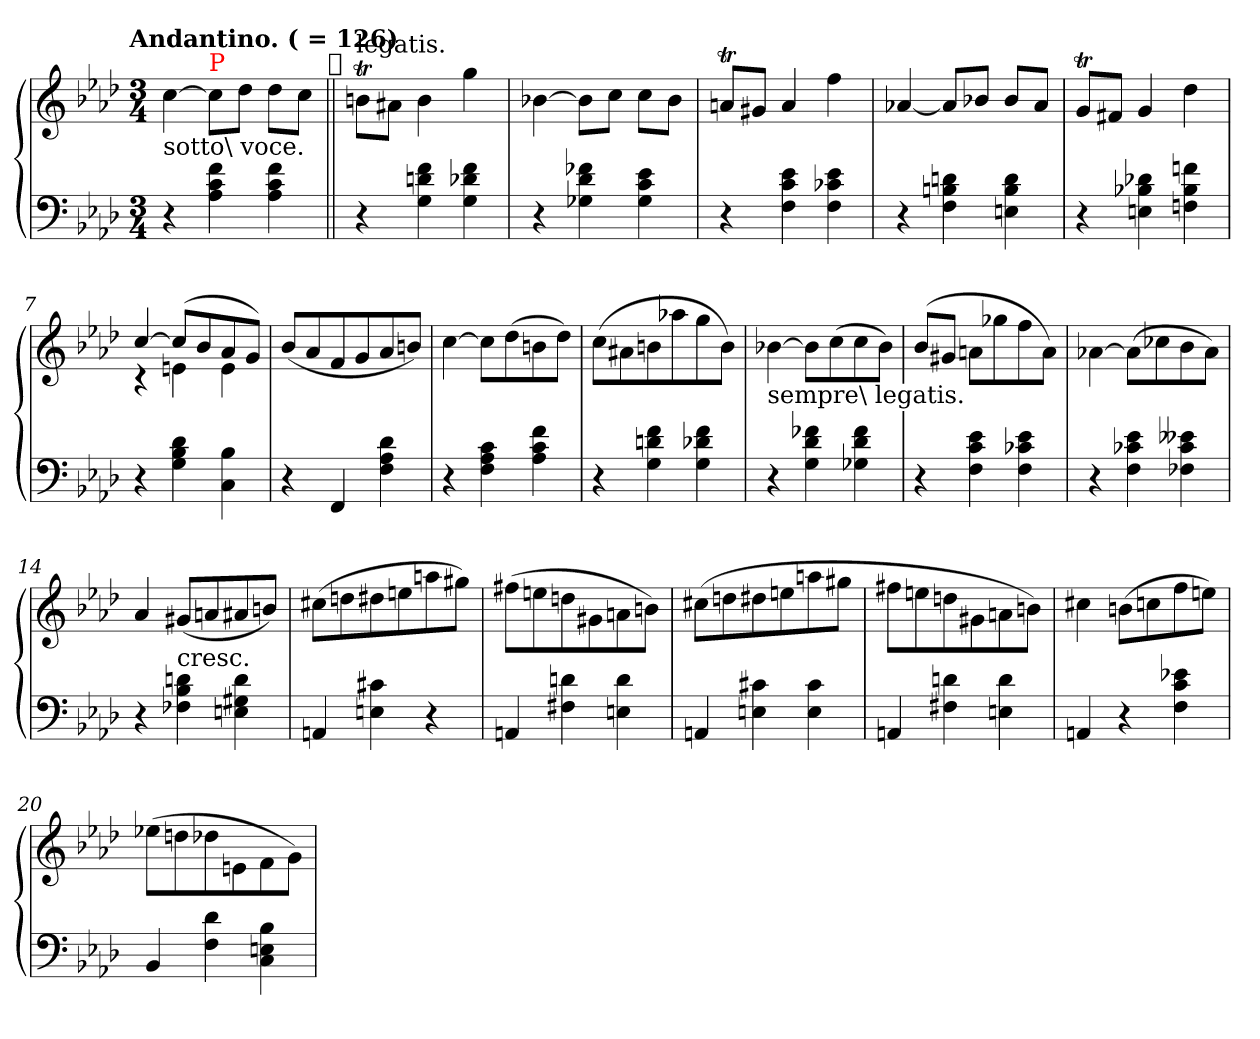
**kern	**kern
*part1	*part1
*staff2	*staff1
*clefF4	*clefG2
*k[b-e-a-d-]	*k[b-e-a-d-]
!!LO:TX:omd:t=Andantino. (&nbsp;=&nbsp;126)
*M3/4	*M3/4
*MM90	*MM90
=1	=1
!	!LO:TX:b:t=sotto\ voce.
4r	[4cc
!	!LO:TX:a:color=red:t=P
4f 4c 4A-	8ccL]
.	8dd-J
4f 4c 4A-	8dd-L
.	8ccJ
!	!LO:TX:a:t=𝄋
=2||	=2||
!	!LO:TX:a:t=legatis.
4r	8bnt\L
.	8a#X\J
4f 4dn 4G	4b
4f 4d-X 4G	4gg
=3	=3
4r	[4b-X
4f-X 4d- 4G-X	8b-L]
.	8ccJ
4e- 4c 4G-	8ccL
.	8b-J
=4	=4
4r	8antL
.	8g#XJ
4e- 4c 4F	4a
4e- 4c-X 4F	4ff
=5	=5
4r	[4a-X
4dn 4Bn 4F	8a-L]
.	8b-XJ
4d 4B 4En	8b-L
.	8a-J
=6	=6
4r	8gtL
.	8f#XJ
4d-X 4B-X 4En	4g
4fn 4B- 4Fn	4dd-
=7	=7
*	*^
4r	[4cc	4rc
4d- 4B- 4G	(>8ccL]	4en
.	8b-	.
4B- 4C	8a-	4e
.	8gJ)	.
*	*v	*v
=8	=8
4r	(<8b-L
.	8a-
4FF	8f
.	8g
4d- 4A- 4F	8a-
.	8bnJ)
=9	=9
4r	[4cc
4c 4A- 4F	8ccL]
.	(>8dd-
4f 4c 4A-	8bn
.	8dd-J)
=10	=10
4r	(>8ccL
.	8a#X
4f 4dn 4G	8bn
.	8aa-X
4f 4d-X 4G	8gg
.	8bJ)
=11	=11
!	!LO:TX:b:t=sempre\ legatis.
4r	[4b-X
4f-X 4d- 4G	8b-L]
.	(>8cc
4f- 4d- 4G-X	8cc
.	8b-J)
=12	=12
4r	(>8b-L
.	8g#XJ
4e- 4c 4F	8anL
.	8gg-X
4e- 4c-X 4F	8ff
.	8aJ)
=13	=13
4r	[4a-X\
4e- 4c-X 4F	(>8a-\L]
.	8cc-X\
4e--X 4c- 4F-X	8b-\
.	8a-\J)
=14	=14
4r	4a-
!	!LO:TX:c:t=cresc.
4dn 4B- 4F-X	(<8g#XL
.	8an
4d 4G#X 4En	8a#X
.	8bnJ)
=15	=15
4AAn	(>8cc#XL
.	8ddn
4c#X 4En	8dd#X
.	8een
4r	8aa
.	8gg#XJ)
=16	=16
4AAn	(>8ff#XL
.	8een
4dn 4F#X	8ddn
.	8g#X
4d 4En	8an
.	8bnJ)
=17	=17
4AAn	(>8cc#XL
.	8ddn
4c#X 4En	8dd#X
.	8een
4c# 4E	8aan
.	8gg#XJ
=18	=18
4AAn	8ff#XL
.	8een
4dn 4F#X	8ddn
.	8g#X
4d 4En	8an
.	8bnJ)
=19	=19
4AAn	4cc#X
4r	(>8bnL
.	8ccn
4e-X 4c 4F	8ff
.	8eenJ)
=20	=20
4BB-	(>8ee-X\L
.	8ddn\
4d- 4F	8dd-X\
.	8en\
4B- 4En 4C	8f\
.	8g\J)
=	=
*-	*-
